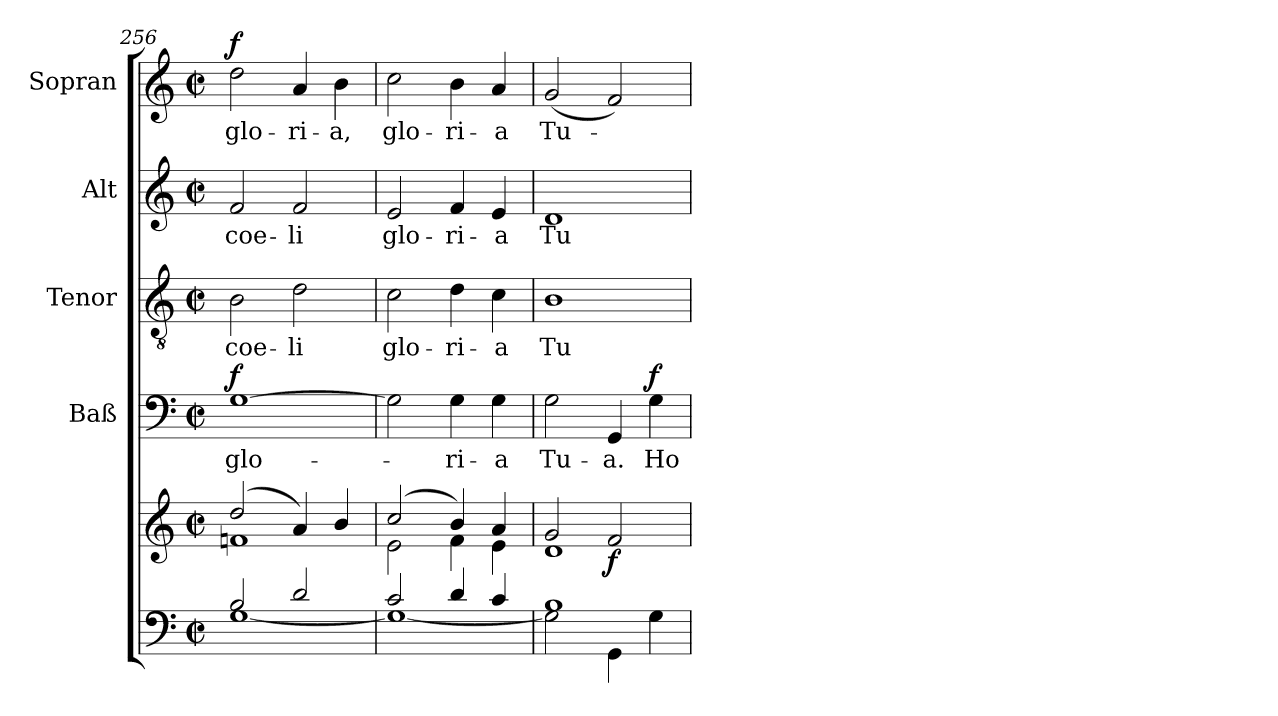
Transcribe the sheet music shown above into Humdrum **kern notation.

**kern	**kern	**dynam	**kern	**text	**dynam	**kern	**text	**kern	**text	**kern	**text	**dynam
*part5	*part5	*part5	*part4	*part4	*part4	*part3	*part3	*part2	*part2	*part1	*part1	*part1
*staff6	*staff5	*staff5/6	*staff4	*staff4	*staff4	*staff3	*staff3	*staff2	*staff2	*staff1	*staff1	*staff1
*	*	*	*I"Baß	*	*	*I"Tenor	*	*I"Alt	*	*I"Sopran	*	*
*	*	*	*I'Baß	*	*	*I'Ten	*	*I'Alt	*	*I'Sop	*	*
*clefF4	*clefG2	*	*clefF4	*	*	*clefGv2	*	*clefG2	*	*clefG2	*	*
*k[]	*k[]	*	*k[]	*	*	*k[]	*	*k[]	*	*k[]	*	*
*C:	*C:	*	*C:	*	*	*C:	*	*C:	*	*C:	*	*
*M2/2	*M2/2	*	*M2/2	*	*	*M2/2	*	*M2/2	*	*M2/2	*	*
*met(c|)	*met(c|)	*	*met(c|)	*	*	*met(c|)	*	*met(c|)	*	*met(c|)	*	*
=256	=256	=256	=256	=256	=256	=256	=256	=256	=256	=256	=256	=256
*^	*^	*	*	*	*	*	*	*	*	*	*	*
!	!	!	!	!	!	!LO:LY:b	!LO:DY:a	!	!LO:LY:b	!	!LO:LY:b	!	!LO:LY:b	!LO:DY:a
2B/	[<1G	(2dd/	1fn	.	[1G	glo-	f	2B\	coe-	2f/	coe-	2dd\	glo-	f
!	!	!	!	!	!	!	!	!	!LO:LY:b	!	!LO:LY:b	!	!LO:LY:b	!
2d/	.	4a/)	.	.	.	.	.	2d\	-li	2f/	-li	4a/	-ri-	.
!	!	!	!	!	!	!	!	!	!	!	!	!	!LO:LY:b	!
.	.	4b/	.	.	.	.	.	.	.	.	.	4b\	-a,	.
!!LO:PB:g=z
=257	=257	=257	=257	=257	=257	=257	=257	=257	=257	=257	=257	=257	=257	=257
!	!	!	!	!	!	!	!	!	!LO:LY:b	!	!LO:LY:b	!	!LO:LY:b	!
2c/	1G_	(2cc/	2e\	.	2G\]	.	.	2c\	glo-	2e/	glo-	2cc\	glo-	.
!	!	!	!	!	!	!LO:LY:b	!	!	!LO:LY:b	!	!LO:LY:b	!	!LO:LY:b	!
4d/	.	4b/)	4f\	.	4G\	-ri-	.	4d\	-ri-	4f/	-ri-	4b\	-ri-	.
!	!	!	!	!	!	!LO:LY:b	!	!	!LO:LY:b	!	!LO:LY:b	!	!LO:LY:b	!
4c/	.	4a/	4e\	.	4G\	-a	.	4c\	-a	4e/	-a	4a/	-a	.
=258	=258	=258	=258	=258	=258	=258	=258	=258	=258	=258	=258	=258	=258	=258
!	!	!	!	!	!	!LO:LY:b	!	!	!LO:LY:b	!	!LO:LY:b	!	!LO:LY:b	!
1B	2G\]	2g/	1d	.	2G\	Tu-	.	1B	Tu-	1d	Tu-	(<2g/	Tu-	.
!	!	!	!	!LO:DY:b	!	!LO:LY:b	!	!	!	!	!	!	!	!
.	4GG\	2f/	.	f	4GG/	-a.	.	.	.	.	.	2f/)	.	.
!	!	!	!	!	!	!LO:LY:b	!LO:DY:a	!	!	!	!	!	!	!
.	4G\	.	.	.	4G\	Ho-	f	.	.	.	.	.	.	.
*v	*v	*	*	*	*	*	*	*	*	*	*	*	*	*
*	*v	*v	*	*	*	*	*	*	*	*	*	*	*
=	=	=	=	=	=	=	=	=	=	=	=	=
*-	*-	*-	*-	*-	*-	*-	*-	*-	*-	*-	*-	*-
